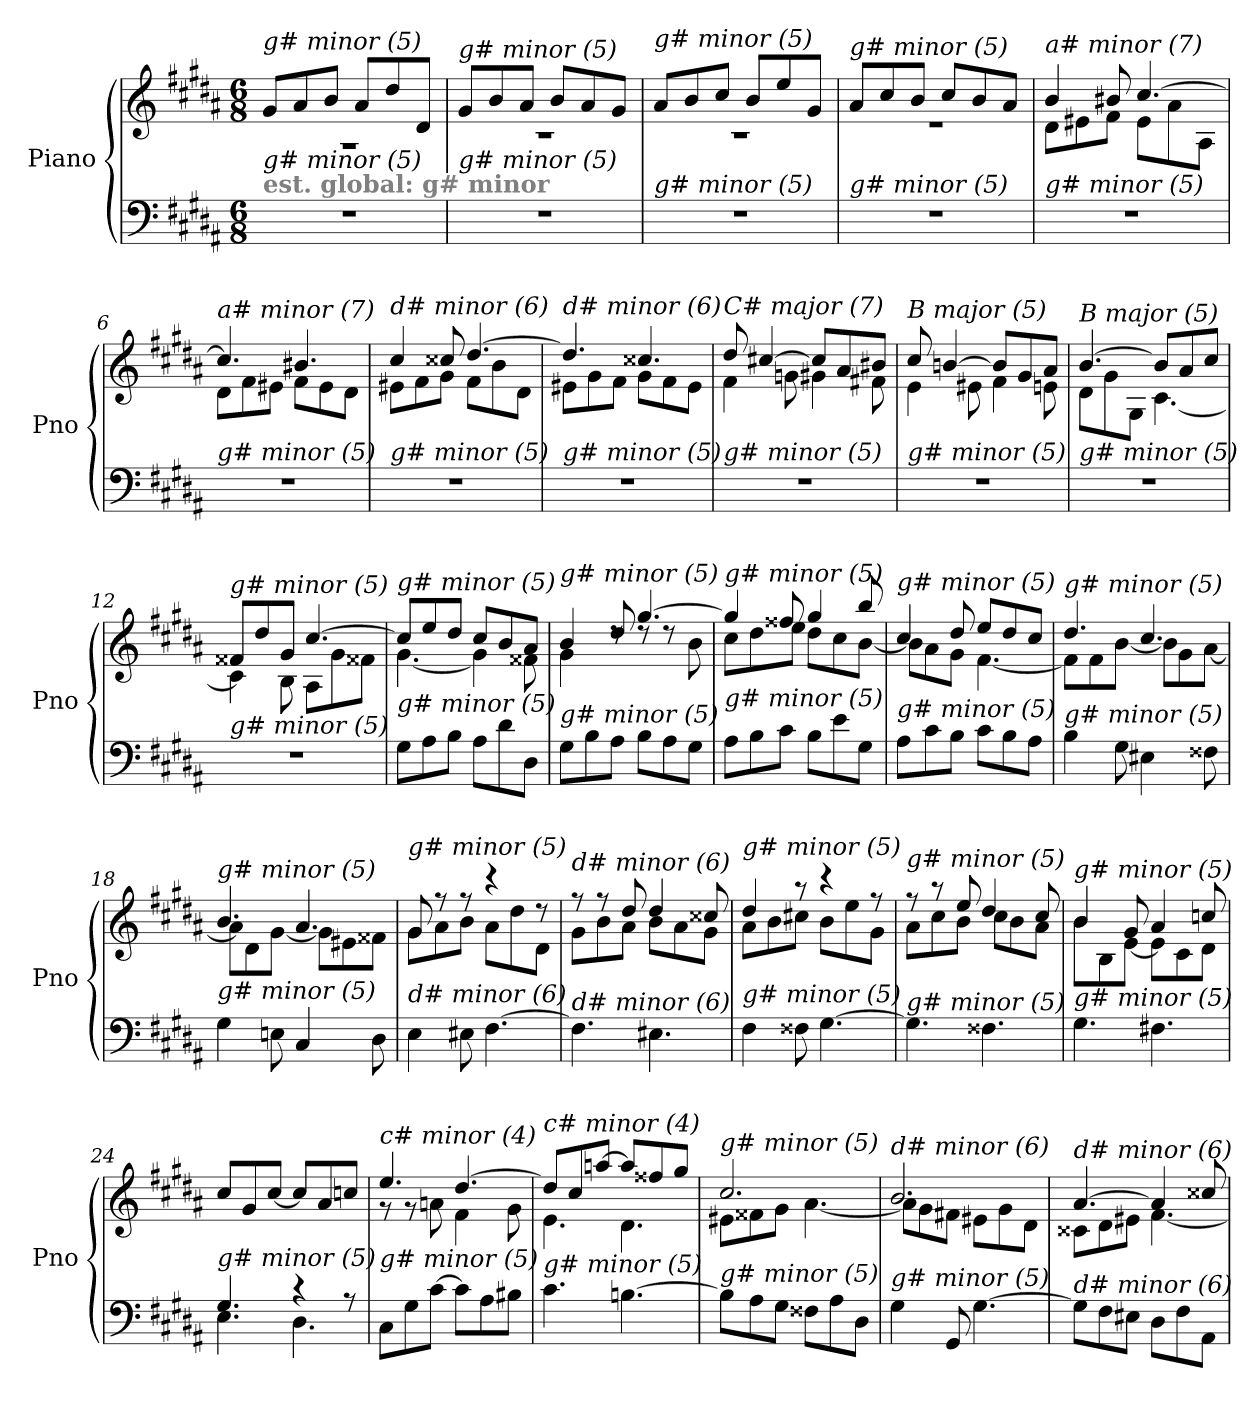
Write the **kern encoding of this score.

**kern	**kern
*part1	*part1
*staff2	*staff1
*I"Piano	*
*I'Pno	*
*clefF4	*clefG2
*k[f#c#g#d#a#]	*k[f#c#g#d#a#]
*M6/8	*M6/8
=1	=1
*	*^
!	!LO:TX:i:t=g# minor (5)	!
!LO:TX:a:B:color=#808080:t=est. global&colon; g# minor	!	!
!LO:TX:i:t=g# minor (5)	!	!
2.r	8g#/L	2.r
.	8a#/	.
.	8b/J	.
.	8a#/L	.
.	8dd#/	.
.	8d#/J	.
=2	=2	=2
!	!LO:TX:i:t=g# minor (5)	!
!LO:TX:i:t=g# minor (5)	!	!
2.r	8g#/L	2.r
.	8b/	.
.	8a#/J	.
.	8b/L	.
.	8a#/	.
.	8g#/J	.
=3	=3	=3
!	!LO:TX:i:t=g# minor (5)	!
!LO:TX:i:t=g# minor (5)	!	!
2.r	8a#/L	2.r
.	8b/	.
.	8cc#/J	.
.	8b/L	.
.	8ee/	.
.	8g#/J	.
=4	=4	=4
!	!LO:TX:i:t=g# minor (5)	!
!LO:TX:i:t=g# minor (5)	!	!
2.r	8a#/L	2.r
.	8cc#/	.
.	8b/J	.
.	8cc#/L	.
.	8b/	.
.	8a#/J	.
=5	=5	=5
!	!LO:TX:i:t=a# minor (7)	!
!LO:TX:i:t=g# minor (5)	!	!
2.r	4b/	8d#\L
.	.	8e#X\
.	8b#X/	8f#\J
.	[4.cc#/	8e#\L
.	.	8a#\
.	.	8A#\J
=6	=6	=6
!	!LO:TX:i:t=a# minor (7)	!
!LO:TX:i:t=g# minor (5)	!	!
2.r	4.cc#/]	8d#\L
.	.	8f#\
.	.	8e#X\J
.	4.b#X/	8f#\L
.	.	8e#\
.	.	8d#\J
!!LO:LB:g=z	!!
=7	=7	=7
!	!LO:TX:i:t=d# minor (6)	!
!LO:TX:i:t=g# minor (5)	!	!
2.r	4cc#/	8e#X\L
.	.	8f#\
.	8cc##X/	8g#\J
.	[4.dd#/	8f#\L
.	.	8b\
.	.	8d#\J
=8	=8	=8
!	!LO:TX:i:t=d# minor (6)	!
!LO:TX:i:t=g# minor (5)	!	!
2.r	4.dd#/]	8e#X\L
.	.	8g#\
.	.	8f#\J
.	4.cc##X/	8g#\L
.	.	8f#\
.	.	8e#\J
=9	=9	=9
!	!LO:TX:i:t=C# major (7)	!
!LO:TX:i:t=g# minor (5)	!	!
2.r	8dd#/	4f#\
.	[4cc#X/	.
.	.	8gni\
.	8cc#/L]	4g#\
.	8a#/	.
.	8b#X/J	8f#X\
=10	=10	=10
!	!LO:TX:i:t=B major (5)	!
!LO:TX:i:t=g# minor (5)	!	!
2.r	8cc#/	4e\
.	[4bn/	.
.	.	8e#X\
.	8b/L]	4f#\
.	8g#/	.
.	8a#/J	8en\
=11	=11	=11
!	!LO:TX:i:t=B major (5)	!
!LO:TX:i:t=g# minor (5)	!	!
2.r	[4.b/	8d#\L
.	.	8g#\
.	.	8G#\J
.	8b/L]	[4.c#\
.	8a#/	.
.	8cc#/J	.
!!LO:LB:g=z	!!
=12	=12	=12
!	!LO:TX:i:t=g# minor (5)	!
!LO:TX:i:t=g# minor (5)	!	!
2.r	8f##X/L	4c#\]
.	8dd#/	.
.	8g#/J	8B\
.	[4.cc#/	8A#\L
.	.	8g#\
.	.	8f##X\J
=13	=13	=13
!	!LO:TX:i:t=g# minor (5)	!
!LO:TX:i:t=g# minor (5)	!	!
8G#\L	8cc#/L]	[4.g#\
8A#\	8ee/	.
8B\J	8dd#/J	.
8A#\L	8cc#/L	4g#\]
8d#\	8b/	.
8D#\J	8a#/J	8f##X\
=14	=14	=14
!	!LO:TX:i:t=g# minor (5)	!
!LO:TX:i:t=g# minor (5)	!	!
8G#\L	4b/	4g#\
8B\	.	.
8A#\J	8dd#/	8rdd
8B\L	[4.gg#/	8rdd
8A#\	.	8rdd
8G#\J	.	8b\
=15	=15	=15
!	!LO:TX:i:t=g# minor (5)	!
!LO:TX:i:t=g# minor (5)	!	!
8A#\L	4gg#/]	8cc#\L
8B\	.	8dd#\
8c#\J	8ff##X/	8ee\J
8B\L	4gg#/	8dd#\L
8e\	.	8cc#\
8G#\J	8bb/	[8b\J
=16	=16	=16
!	!LO:TX:i:t=g# minor (5)	!
!LO:TX:i:t=g# minor (5)	!	!
8A#\L	4cc#/	8b\L]
8c#\	.	8a#\
8B\J	8dd#/	8g#\J
8c#\L	8ee/L	[4.f#\
8B\	8dd#/	.
8A#\J	8cc#/J	.
=17	=17	=17
!	!LO:TX:i:t=g# minor (5)	!
!LO:TX:i:t=g# minor (5)	!	!
4B\	4.dd#/	8f#\L]
.	.	8f#\
8G#\	.	[8b\J
4E#X\	4.cc#/	8b\L]
.	.	8g#\
8F##X\	.	[8a#\J
!!LO:LB:g=z	!!
=18	=18	=18
!	!LO:TX:i:t=g# minor (5)	!
!LO:TX:i:t=g# minor (5)	!	!
4G#\	4.b/	8a#\L]
.	.	8d#\
8En\	.	[8g#\J
4C#/	4.a#/	8g#\L]
.	.	8e#X\
8D#\	.	8f##X\J
=19	=19	=19
!	!LO:TX:i:t=g# minor (5)	!
!LO:TX:i:t=d# minor (6)	!	!
4E\	8g#/	8g#\L
.	8r	8a#\
8E#X\	8r	8b\J
[4.F#\	4r	8a#\L
.	.	8dd#\
.	8r	8d#\J
=20	=20	=20
!	!LO:TX:i:t=d# minor (6)	!
!LO:TX:i:t=d# minor (6)	!	!
4.F#\]	8r	8g#\L
.	8r	8b\
.	8dd#/	8a#\J
4.E#X\	4dd#/	8b\L
.	.	8a#\
.	8cc##X/	8g#\J
=21	=21	=21
!	!LO:TX:i:t=g# minor (5)	!
!LO:TX:i:t=g# minor (5)	!	!
4F#\	4dd#/	8a#\L
.	.	8b\
8F##X\	8r	8cc#X\J
[4.G#\	4r	8b\L
.	.	8ee\
.	8r	8g#\J
=22	=22	=22
!	!LO:TX:i:t=g# minor (5)	!
!LO:TX:i:t=g# minor (5)	!	!
4.G#\]	8r	8a#\L
.	8r	8cc#\
.	8ee/	8b\J
4.F##X\	4dd#/	8cc#\L
.	.	8b\
.	8cc#/	8a#\J
=23	=23	=23
!	!LO:TX:i:t=g# minor (5)	!
!LO:TX:i:t=g# minor (5)	!	!
4.G#\	4b/	8b\L
.	.	8B\
.	8g#/	[8e\J
4.F#X\	4a#/	8e\L]
.	.	8c#\
.	8ccni/	8d#\J
!!LO:LB:g=z
=24	=24	=24
*^	*	*
!	!	!LO:TX:i:t=g# minor (5)	!
!LO:TX:i:t=g# minor (5)	!	!	!
*	*	*v	*v
4.G#/	4.E\	8cc#/L
.	.	8g#/
.	.	[8cc#/J
4r	4.D#\	8cc#/L]
.	.	8a#/
8r	.	8ccni/J
*v	*v	*
=25	=25
*	*^
!	!LO:TX:i:t=c# minor (4)	!
!LO:TX:i:t=g# minor (5)	!	!
8C#\L	4.ee/	8r
8G#\	.	8r
[8c#\J	.	8an\
8c#\L]	[4.dd#/	4f#\
8A#\	.	.
8B#Xj\J	.	8g#\
=26	=26	=26
!	!LO:TX:i:t=c# minor (4)	!
!LO:TX:i:t=g# minor (5)	!	!
4.c#\	8dd#/L]	4.e\
.	8cc#/	.
.	[8aan/J	.
[4.Bn\	8aa/L]	4.d#\
.	8ff##X/	.
.	8gg#/J	.
=27	=27	=27
!	!LO:TX:i:t=g# minor (5)	!
!LO:TX:i:t=g# minor (5)	!	!
8B\L]	2.cc#/	8e#X\L
8A#\	.	8f##X\
8G#\J	.	8g#\J
8F##X\L	.	[4.a#\
8A#\	.	.
8D#\J	.	.
=28	=28	=28
!	!LO:TX:i:t=d# minor (6)	!
!LO:TX:i:t=g# minor (5)	!	!
4G#\	2.b/	8a#\L]
.	.	8g#\
8GG#/	.	8f#X\J
[4.G#\	.	8e#X\L
.	.	8g#\
.	.	8d#\J
!!LO:PB:g=z	!!
=29	=29	=29
!	!LO:TX:i:t=d# minor (6)	!
!LO:TX:i:t=d# minor (6)	!	!
8G#\L]	[4.a#/	8c##X\L
8F#\	.	8d#\
8E#X\J	.	8e#X\J
8D#\L	4a#/]	[4.f#\
8F#\	.	.
8AA#\J	8cc##X/	.
*	*v	*v
=	=
*-	*-
